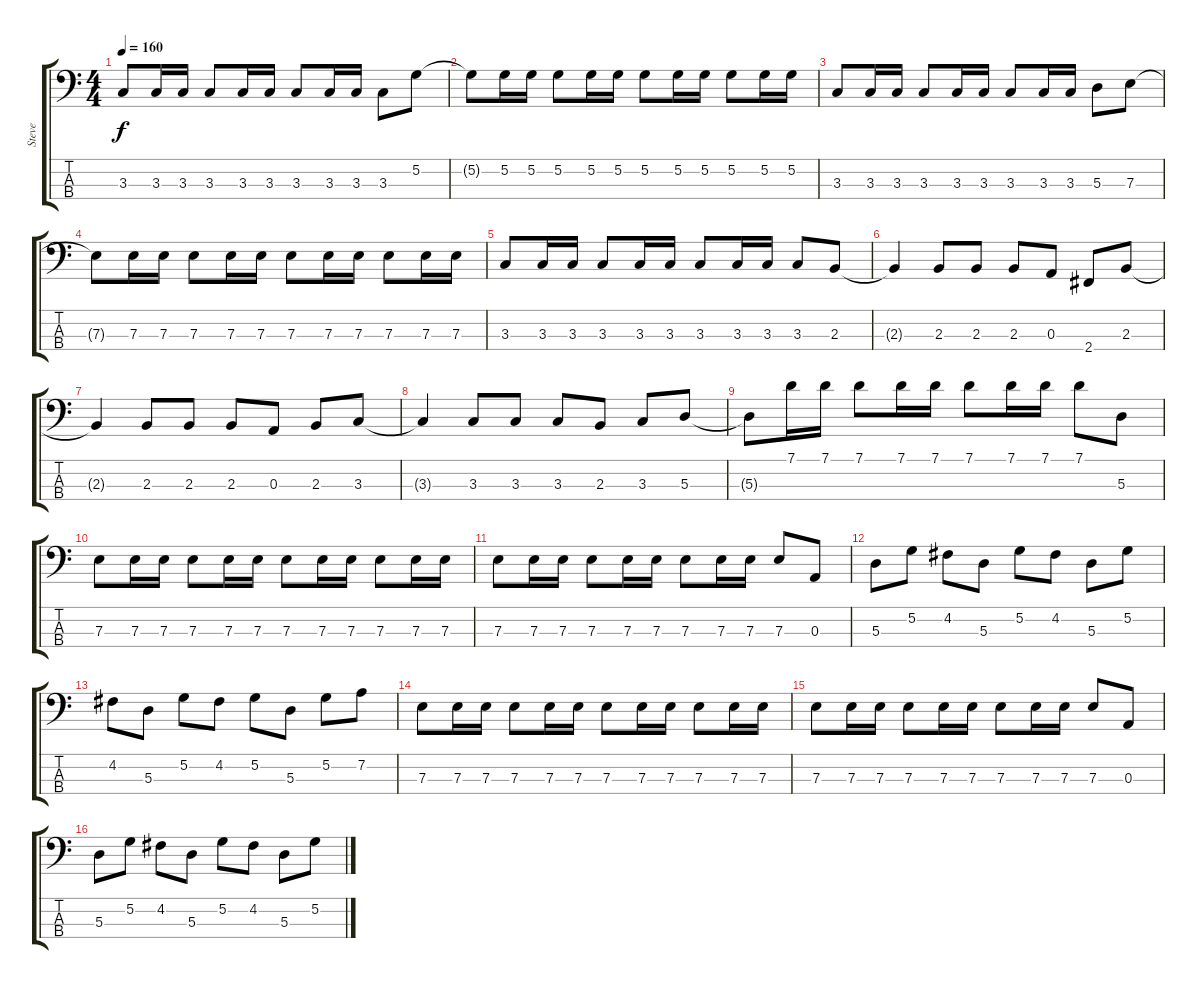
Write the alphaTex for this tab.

\track ("Steve" "Steve") {instrument electricbassfinger}
\staff {score tabs}
\tuning (G2 D2 A1 E1) {hide}
\ts (4 4)
\tempo 160
\clef f4
\ks c
3.3.8{dy f} 3.3.16 3.3.16 3.3.8 3.3.16 3.3.16 3.3.8 3.3.16 3.3.16 3.3.8 5.2.8 |
5.2{t}.8 5.2.16 5.2.16 5.2.8 5.2.16 5.2.16 5.2.8 5.2.16 5.2.16 5.2.8 5.2.16 5.2.16 |
3.3.8 3.3.16 3.3.16 3.3.8 3.3.16 3.3.16 3.3.8 3.3.16 3.3.16 5.3.8 7.3.8 |
7.3{t}.8 7.3.16 7.3.16 7.3.8 7.3.16 7.3.16 7.3.8 7.3.16 7.3.16 7.3.8 7.3.16 7.3.16 |
3.3.8 3.3.16 3.3.16 3.3.8 3.3.16 3.3.16 3.3.8 3.3.16 3.3.16 3.3.8 2.3.8 |
2.3{t}.4 2.3.8 2.3.8 2.3.8 0.3.8 2.4.8 2.3.8 |
2.3{t}.4 2.3.8 2.3.8 2.3.8 0.3.8 2.3.8 3.3.8 |
3.3{t}.4 3.3.8 3.3.8 3.3.8 2.3.8 3.3.8 5.3.8 |
5.3{t}.8 7.1.16 7.1.16 7.1.8 7.1.16 7.1.16 7.1.8 7.1.16 7.1.16 7.1.8 5.3.8 |
7.3.8 7.3.16 7.3.16 7.3.8 7.3.16 7.3.16 7.3.8 7.3.16 7.3.16 7.3.8 7.3.16 7.3.16 |
7.3.8 7.3.16 7.3.16 7.3.8 7.3.16 7.3.16 7.3.8 7.3.16 7.3.16 7.3.8 0.3.8 |
5.3.8 5.2.8 4.2.8 5.3.8 5.2.8 4.2.8 5.3.8 5.2.8 |
4.2.8 5.3.8 5.2.8 4.2.8 5.2.8 5.3.8 5.2.8 7.2.8 |
7.3.8 7.3.16 7.3.16 7.3.8 7.3.16 7.3.16 7.3.8 7.3.16 7.3.16 7.3.8 7.3.16 7.3.16 |
7.3.8 7.3.16 7.3.16 7.3.8 7.3.16 7.3.16 7.3.8 7.3.16 7.3.16 7.3.8 0.3.8 |
5.3.8 5.2.8 4.2.8 5.3.8 5.2.8 4.2.8 5.3.8 5.2.8
